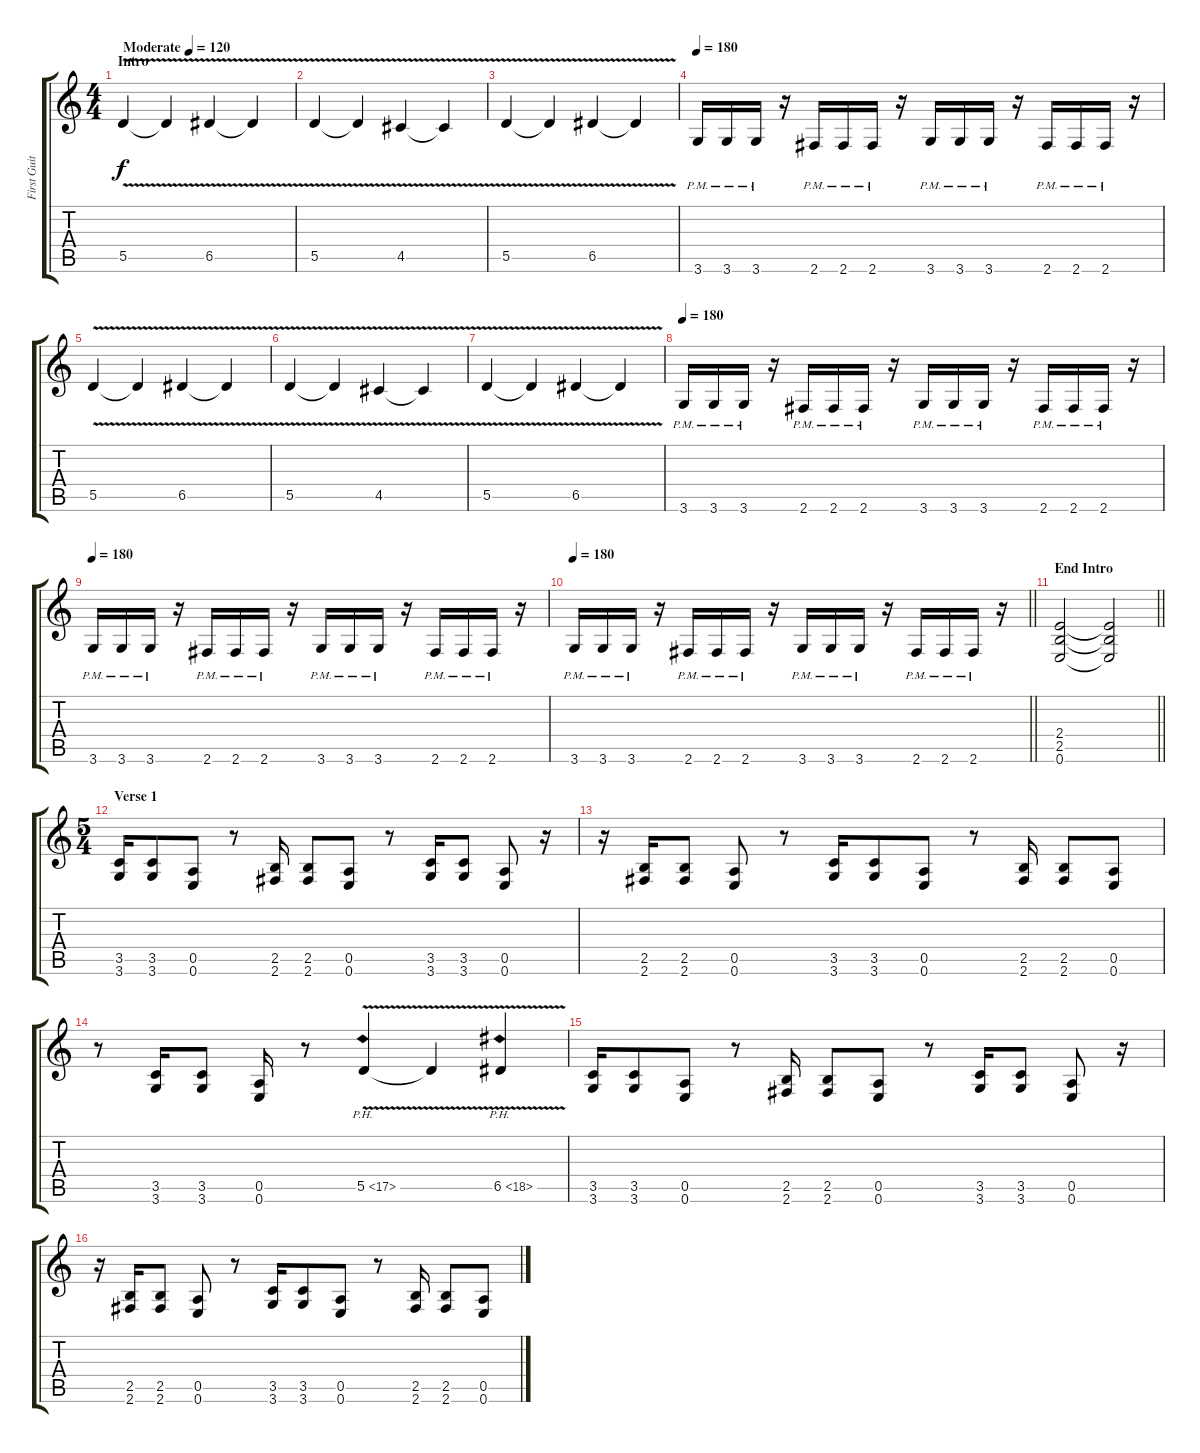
\track ("First Guitar" "First Guit") {instrument distortionguitar}
\staff {score tabs}
\tuning (E4 B3 G3 D3 A2 E2) {hide}
\ts (4 4)
\section ("" "Intro")
\tempo (120 "Moderate")
\clef g2
\ks c
5.5{v}.4{dy f instrument distortionguitar} 5.5{t}.4 6.5{v}.4 6.5{t}.4 |
5.5{v}.4 5.5{t}.4 4.5{v}.4 4.5{t}.4 |
5.5{v}.4 5.5{t}.4 6.5{v}.4 6.5{t}.4 |
\tempo 180
3.6{pm}.16 3.6{pm}.16 3.6{pm}.16 r.16 2.6{pm}.16 2.6{pm}.16 2.6{pm}.16 r.16 3.6{pm}.16 3.6{pm}.16 3.6{pm}.16 r.16 2.6{pm}.16 2.6{pm}.16 2.6{pm}.16 r.16 |
5.5{v}.4 5.5{t}.4 6.5{v}.4 6.5{t}.4 |
5.5{v}.4 5.5{t}.4 4.5{v}.4 4.5{t}.4 |
5.5{v}.4 5.5{t}.4 6.5{v}.4 6.5{t}.4 |
\tempo 180
3.6{pm}.16 3.6{pm}.16 3.6{pm}.16 r.16 2.6{pm}.16 2.6{pm}.16 2.6{pm}.16 r.16 3.6{pm}.16 3.6{pm}.16 3.6{pm}.16 r.16 2.6{pm}.16 2.6{pm}.16 2.6{pm}.16 r.16 |
\tempo 180
3.6{pm}.16 3.6{pm}.16 3.6{pm}.16 r.16 2.6{pm}.16 2.6{pm}.16 2.6{pm}.16 r.16 3.6{pm}.16 3.6{pm}.16 3.6{pm}.16 r.16 2.6{pm}.16 2.6{pm}.16 2.6{pm}.16 r.16 |
\tempo 180
\barLineRight lightlight
3.6{pm}.16 3.6{pm}.16 3.6{pm}.16 r.16 2.6{pm}.16 2.6{pm}.16 2.6{pm}.16 r.16 3.6{pm}.16 3.6{pm}.16 3.6{pm}.16 r.16 2.6{pm}.16 2.6{pm}.16 2.6{pm}.16 r.16 |
\section ("" "End Intro")
\barLineRight lightlight
(2.4 2.5 0.6).2 (2.4{t} 2.5{t} 0.6{t}).2 |
\ts (5 4)
\section ("" "Verse 1")
(3.5 3.6).16 (3.5 3.6).8 (0.5 0.6).8 r.8 (2.5 2.6).16 (2.5 2.6).8 (0.5 0.6).8 r.8 (3.5 3.6).16 (3.5 3.6).8 (0.5 0.6).8 r.16 |
r.16 (2.5 2.6).16 (2.5 2.6).8 (0.5 0.6).8 r.8 (3.5 3.6).16 (3.5 3.6).8 (0.5 0.6).8 r.8 (2.5 2.6).16 (2.5 2.6).8 (0.5 0.6).8 |
r.8 (3.5 3.6).16 (3.5 3.6).8 (0.5 0.6).16 r.8 5.5{ph 12 v}.4 5.5{t}.4 6.5{ph 12 v}.4 |
(3.5 3.6).16 (3.5 3.6).8 (0.5 0.6).8 r.8 (2.5 2.6).16 (2.5 2.6).8 (0.5 0.6).8 r.8 (3.5 3.6).16 (3.5 3.6).8 (0.5 0.6).8 r.16 |
r.16 (2.5 2.6).16 (2.5 2.6).8 (0.5 0.6).8 r.8 (3.5 3.6).16 (3.5 3.6).8 (0.5 0.6).8 r.8 (2.5 2.6).16 (2.5 2.6).8 (0.5 0.6).8
